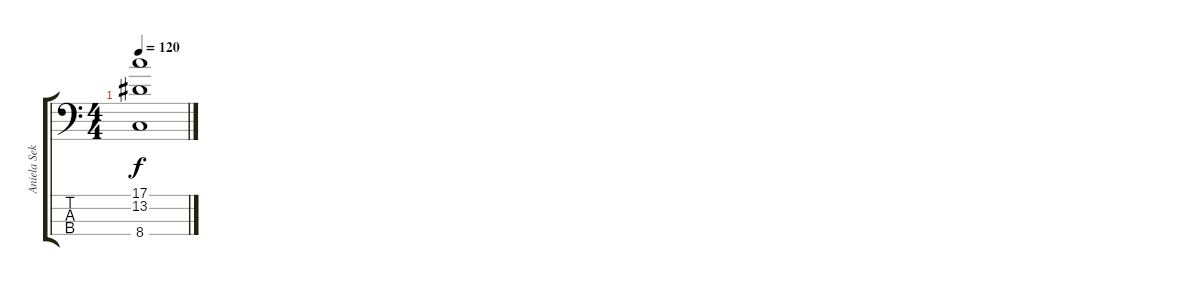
\track ("Aniela Sekator" "Aniela Sek") {instrument electricbassfinger}
\staff {score tabs}
\tuning (G2 D2 A1 E1) {hide}
\ts (4 4)
\tempo 120
\clef f4
\ks c
(17.1 13.2 8.4).1{dy f}
